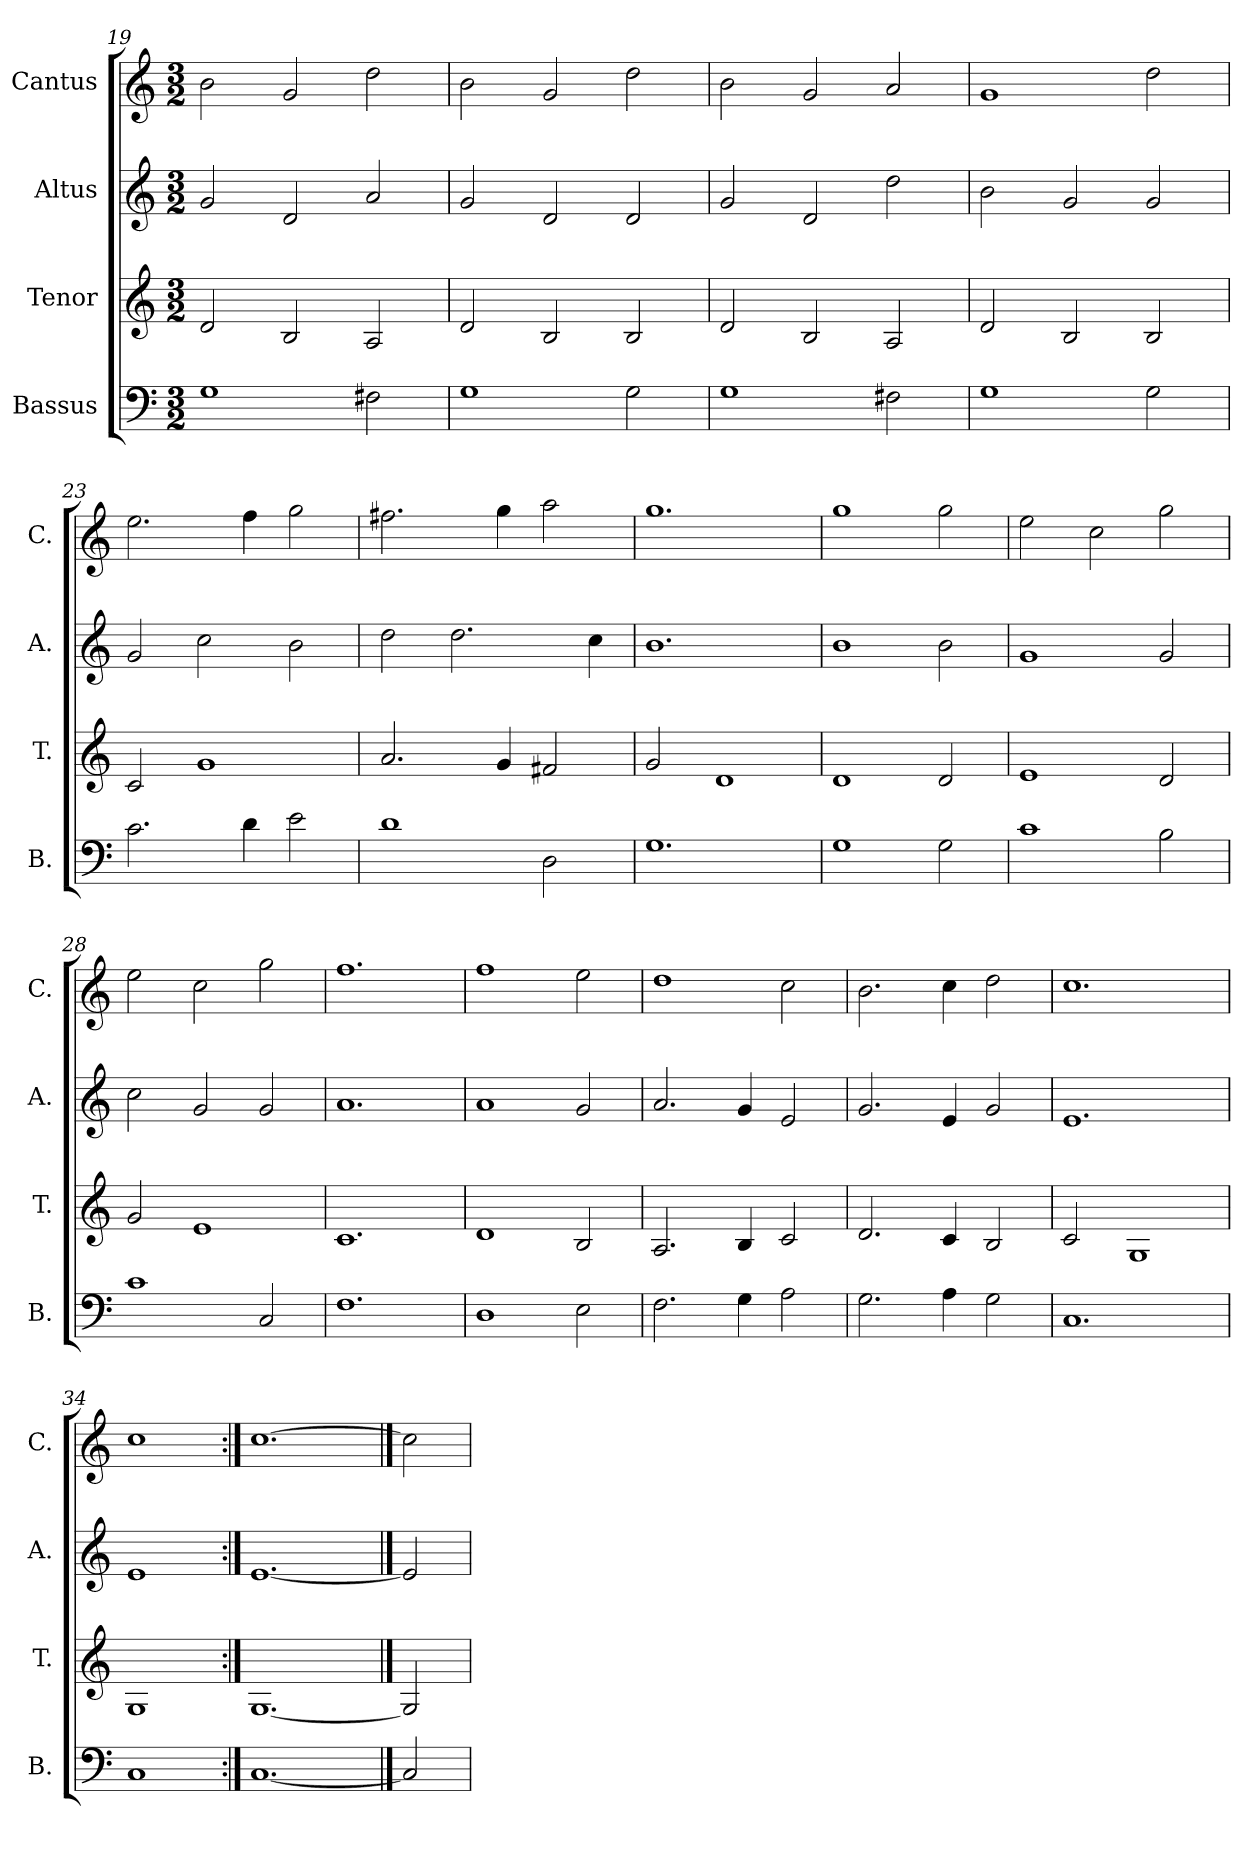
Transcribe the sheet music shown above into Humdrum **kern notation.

**kern	**kern	**kern	**kern
*part4	*part3	*part2	*part1
*staff4	*staff3	*staff2	*staff1
*I"Bassus	*I"Tenor	*I"Altus	*I"Cantus
*I'B.	*I'T.	*I'A.	*I'C.
*clefF4	*clefG2	*clefG2	*clefG2
*k[]	*k[]	*k[]	*k[]
*M3/2	*M3/2	*M3/2	*M3/2
=19	=19	=19	=19
1G	2d/	2g/	2b\
.	2B/	2d/	2g/
2F#X\	2A/	2a/	2dd\
=20	=20	=20	=20
1G	2d/	2g/	2b\
.	2B/	2d/	2g/
2G\	2B/	2d/	2dd\
=21	=21	=21	=21
1G	2d/	2g/	2b\
.	2B/	2d/	2g/
2F#X\	2A/	2dd\	2a/
=22	=22	=22	=22
1G	2d/	2b\	1g
.	2B/	2g/	.
2G\	2B/	2g/	2dd\
!!LO:LB:g=z
=23	=23	=23	=23
2.c\	2c/	2g/	2.ee\
.	1g	2cc\	.
4d\	.	.	4ff\
2e\	.	2b\	2gg\
=24	=24	=24	=24
1d	2.a/	2dd\	2.ff#X\
.	.	2.dd\	.
.	4g/	.	4gg\
2D\	2f#X/	.	2aa\
.	.	4cc\	.
=25	=25	=25	=25
1.G	2g/	1.b	1.gg
.	1d	.	.
=26	=26	=26	=26
1G	1d	1b	1gg
2G\	2d/	2b\	2gg\
=27	=27	=27	=27
1c	1e	1g	2ee\
.	.	.	2cc\
2B\	2d/	2g/	2gg\
=28	=28	=28	=28
1c	2g/	2cc\	2ee\
.	1e	2g/	2cc\
2C/	.	2g/	2gg\
!!LO:LB:g=z
=29	=29	=29	=29
1.F	1.c	1.a	1.ff
=30	=30	=30	=30
1D	1d	1a	1ff
2E\	2B/	2g/	2ee\
=31	=31	=31	=31
2.F\	2.A/	2.a/	1dd
4G\	4B/	4g/	.
2A\	2c/	2e/	2cc\
=32	=32	=32	=32
2.G\	2.d/	2.g/	2.b\
4A\	4c/	4e/	4cc\
2G\	2B/	2g/	2dd\
=33	=33	=33	=33
1.C	2c/	1.e	1.cc
.	1G	.	.
=34	=34	=34	=34
1C	1G	1e	1cc
=35:|!	=35:|!	=35:|!	=35:|!
[1.C	[1.G	[1.e	[1.cc
==36	==36	==36	==36
2C]	2G]	2e]	2cc]
=	=	=	=
*-	*-	*-	*-
